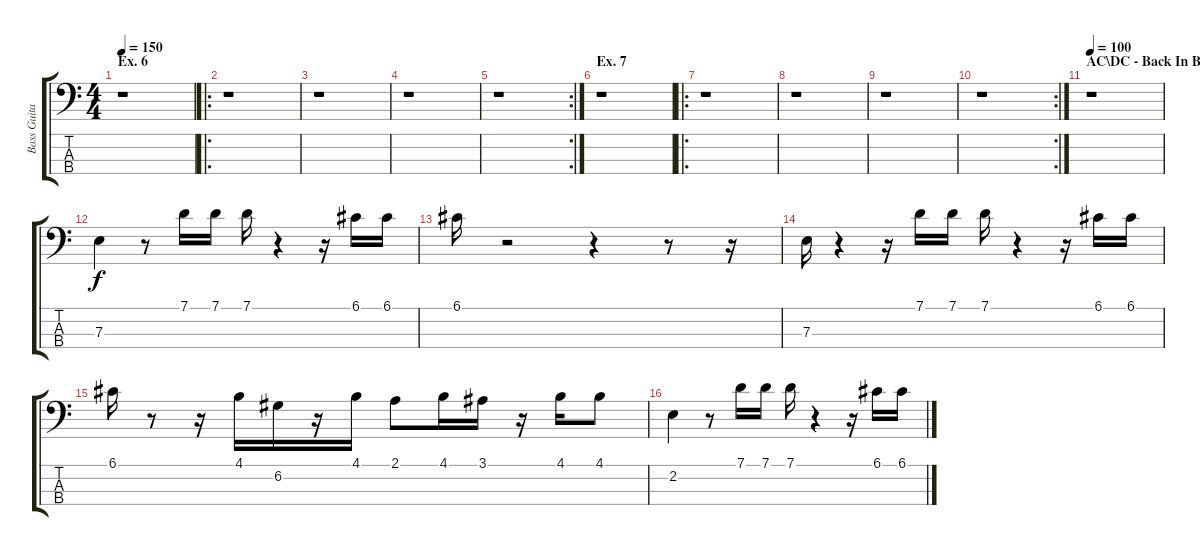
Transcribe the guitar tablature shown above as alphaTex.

\track ("Bass Guitar" "Bass Guita") {instrument electricbasspick}
\staff {score tabs}
\tuning (G2 D2 A1 E1) {hide}
\ts (4 4)
\section ("" "Ex. 6")
\tempo 150
\clef f4
\ks c
r.1{dy f} |
\ro
r.1 |
r.1 |
r.1 |
\rc 2
r.1 |
\section ("" "Ex. 7")
r.1 |
\ro
r.1 |
r.1 |
r.1 |
\rc 2
r.1 |
\section ("" "AC\\DC - Back In Black")
\tempo 100
r.1 |
7.3.4 r.8 7.1.16 7.1.16 7.1.16 r.4 r.16 6.1.16 6.1.16 |
6.1.16 r.2 r.4 r.8 r.16 |
7.3.16 r.4 r.16 7.1.16 7.1.16 7.1.16 r.4 r.16 6.1.16 6.1.16 |
6.1.16 r.8 r.16 4.1.16 6.2.16 r.16 4.1.16 2.1.8 4.1.16 3.1.16 r.16 4.1.16 4.1.8 |
2.2.4 r.8 7.1.16 7.1.16 7.1.16 r.4 r.16 6.1.16 6.1.16
